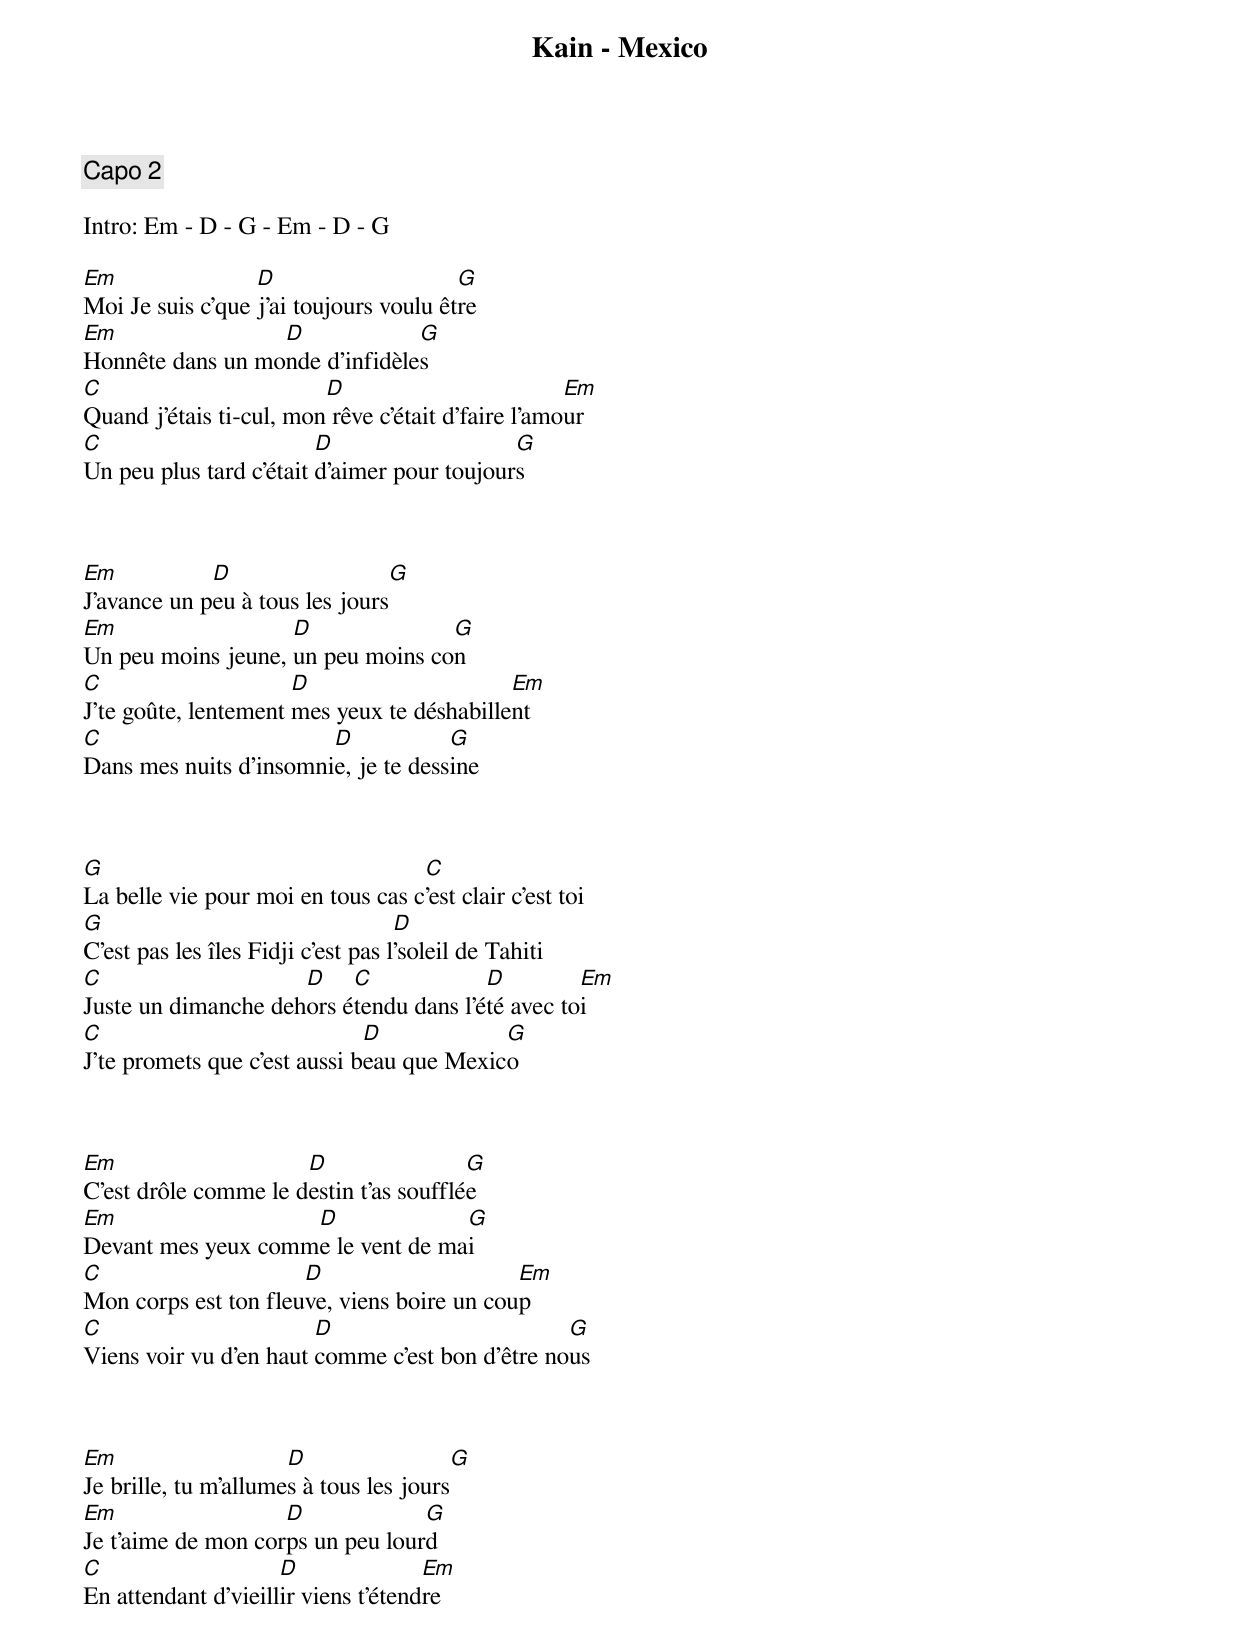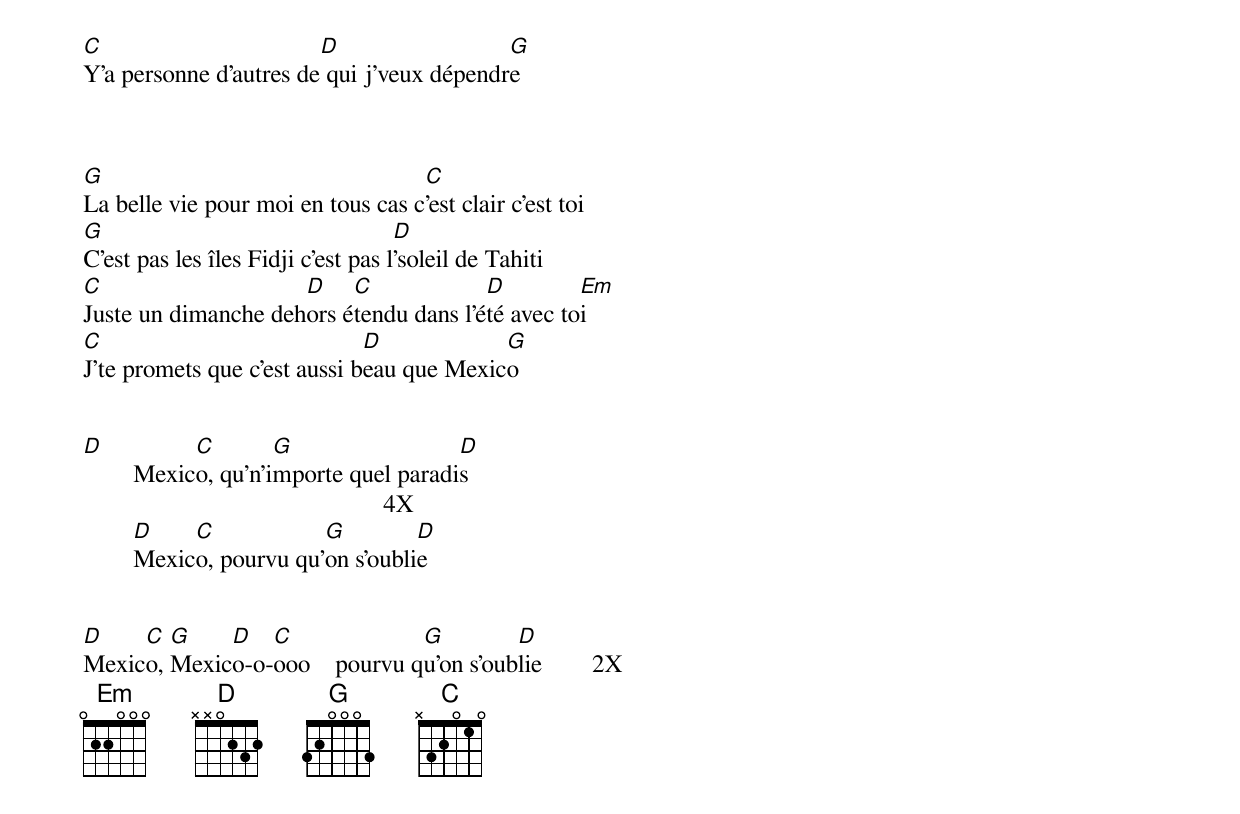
Kain - Mexico

Capo 2

Intro: Em - D - G - Em - D - G

Em		  D			G
Moi Je suis c’que j’ai toujours voulu être
Em		  D 		G
Honnête dans un monde d’infidèles
C			 D			    Em
Quand j’étais ti-cul, mon rêve c’était d’faire l’amour
C			 D		     G
Un peu plus tard c’était d’aimer pour toujours



Em	     D			G
J’avance un peu à tous les jours
Em	            D		   G
Un peu moins jeune, un peu moins con
C		      D			    Em
J’te goûte, lentement mes yeux te déshabillent
C			D	     G
Dans mes nuits d’insomnie, je te dessine



G				   C
La belle vie pour moi en tous cas c’est clair c’est toi
G				    D
C’est pas les îles Fidji c’est pas l’soleil de Tahiti
C		     D    C             D	  Em
Juste un dimanche dehors étendu dans l’été avec toi
C			      D            G
J’te promets que c’est aussi beau que Mexico



Em	              D			G
C’est drôle comme le destin t’as soufflée
Em	            D		   G
Devant mes yeux comme le vent de mai
C		      D			    Em
Mon corps est ton fleuve, viens boire un coup
C			D	                 G
Viens voir vu d’en haut comme c’est bon d’être nous



Em	              D			G
Je brille, tu m’allumes à tous les jours
Em	            D          	  G
Je t’aime de mon corps un peu lourd
C		     D	             Em
En attendant d’vieillir viens t’étendre
C			D	           G
Y’a personne d’autres de qui j’veux dépendre



G				   C
La belle vie pour moi en tous cas c’est clair c’est toi
G				    D
C’est pas les îles Fidji c’est pas l’soleil de Tahiti
C		     D    C             D	  Em
Juste un dimanche dehors étendu dans l’été avec toi
C			      D            G
J’te promets que c’est aussi beau que Mexico


D    	     C 	      G 		D
	Mexico, qu'n'importe quel paradis
						4X
	D    C		  G	    D
	Mexico, pourvu qu'on s'oublie


D    C  G    D   C              G         D
Mexico, Mexico-o-ooo    pourvu qu'on s'oublie	     2X
